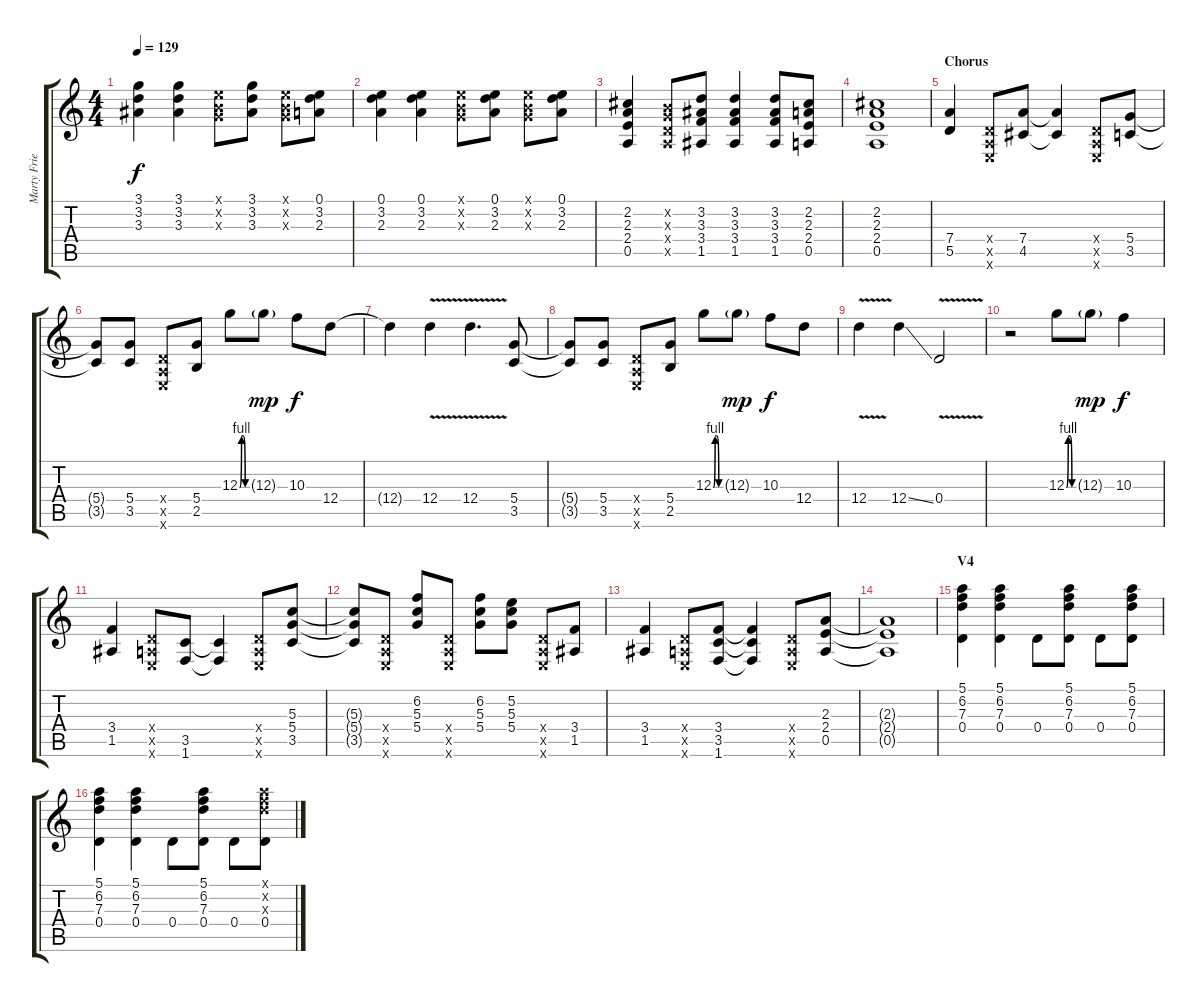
\track ("Marty Friedman (Lead G)" "Marty Frie") {instrument overdrivenguitar}
\staff {score tabs}
\tuning (E4 B3 G3 D3 A2 E2) {hide}
\ts (4 4)
\tempo 129
\clef g2
\ks c
(3.1 3.2 3.3).4{dy f} (3.1 3.2 3.3).4 (0.1{x} 0.2{x} 0.3{x}).8 (3.1 3.2 3.3).8 (0.1{x} 0.2{x} 0.3{x}).8 (0.1 3.2 2.3).8 |
(0.1 3.2 2.3).4 (0.1 3.2 2.3).4 (0.1{x} 0.2{x} 0.3{x}).8 (0.1 3.2 2.3).8 (0.1{x} 0.2{x} 0.3{x}).8 (0.1 3.2 2.3).8 |
(2.2 2.3 2.4 0.5).4 (0.2{x} 0.3{x} 0.4{x} 0.5{x}).8 (3.2 3.3 3.4 1.5).8 (3.2 3.3 3.4 1.5).4 (3.2 3.3 3.4 1.5).8 (2.2 2.3 2.4 0.5).8 |
(2.2 2.3 2.4 0.5).1 |
\section ("" "Chorus")
(7.4 5.5).4{volume 12} (0.4{x} 0.5{x} 0.6{x}).8 (7.4 4.5).8 (7.4{t} 4.5{t}).4 (0.4{x} 0.5{x} 0.6{x}).8 (5.4 3.5).8 |
(5.4{t} 3.5{t}).8 (5.4 3.5).8 (0.4{x} 0.5{x} 0.6{x}).8 (5.4 2.5).8 12.3{be (custom 0 0 15 4 30 4 45 0 60 0)}.8 12.3{g}.8{dy mp} 10.3.8{dy f} 12.4.8 |
12.4{t}.4 12.4{v}.4 12.4{v}.4{d} (5.4 3.5).8 |
(5.4{t} 3.5{t}).8 (5.4 3.5).8 (0.4{x} 0.5{x} 0.6{x}).8 (5.4 2.5).8 12.3{be (custom 0 0 15 4 30 4 45 0 60 0)}.8 12.3{g}.8{dy mp} 10.3.8{dy f} 12.4.8 |
12.4{v}.4 12.4{ss}.4 0.4{v}.2 |
r.2 12.3{be (custom 0 0 15 4 30 4 45 0 60 0)}.8 12.3{g}.8{dy mp} 10.3.4{dy f} |
(3.4 1.5).4 (0.4{x} 0.5{x} 0.6{x}).8 (3.5 1.6).8 (3.5{t} 1.6{t}).4 (0.4{x} 0.5{x} 0.6{x}).8 (5.3 5.4 3.5).8 |
(5.3{t} 5.4{t} 3.5{t}).8 (0.4{x} 0.5{x} 0.6{x}).8 (6.2 5.3 5.4).8 (0.4{x} 0.5{x} 0.6{x}).8 (6.2 5.3 5.4).8 (5.2 5.3 5.4).8 (0.4{x} 0.5{x} 0.6{x}).8 (3.4 1.5).8 |
(3.4 1.5).4 (0.4{x} 0.5{x} 0.6{x}).8 (3.4 3.5 1.6).8 (3.4{t} 3.5{t} 1.6{t}).4 (0.4{x} 0.5{x} 0.6{x}).8 (2.3 2.4 0.5).8 |
(2.3{t} 2.4{t} 0.5{t}).1 |
\section ("" "V4")
(5.1 6.2 7.3 0.4).4{volume 8} (5.1 6.2 7.3 0.4).4 0.4.8 (5.1 6.2 7.3 0.4).8 0.4.8 (5.1 6.2 7.3 0.4).8 |
(5.1 6.2 7.3 0.4).4 (5.1 6.2 7.3 0.4).4 0.4.8 (5.1 6.2 7.3 0.4).8 0.4.8 (5.1{x} 6.2{x} 7.3{x} 0.4).8
